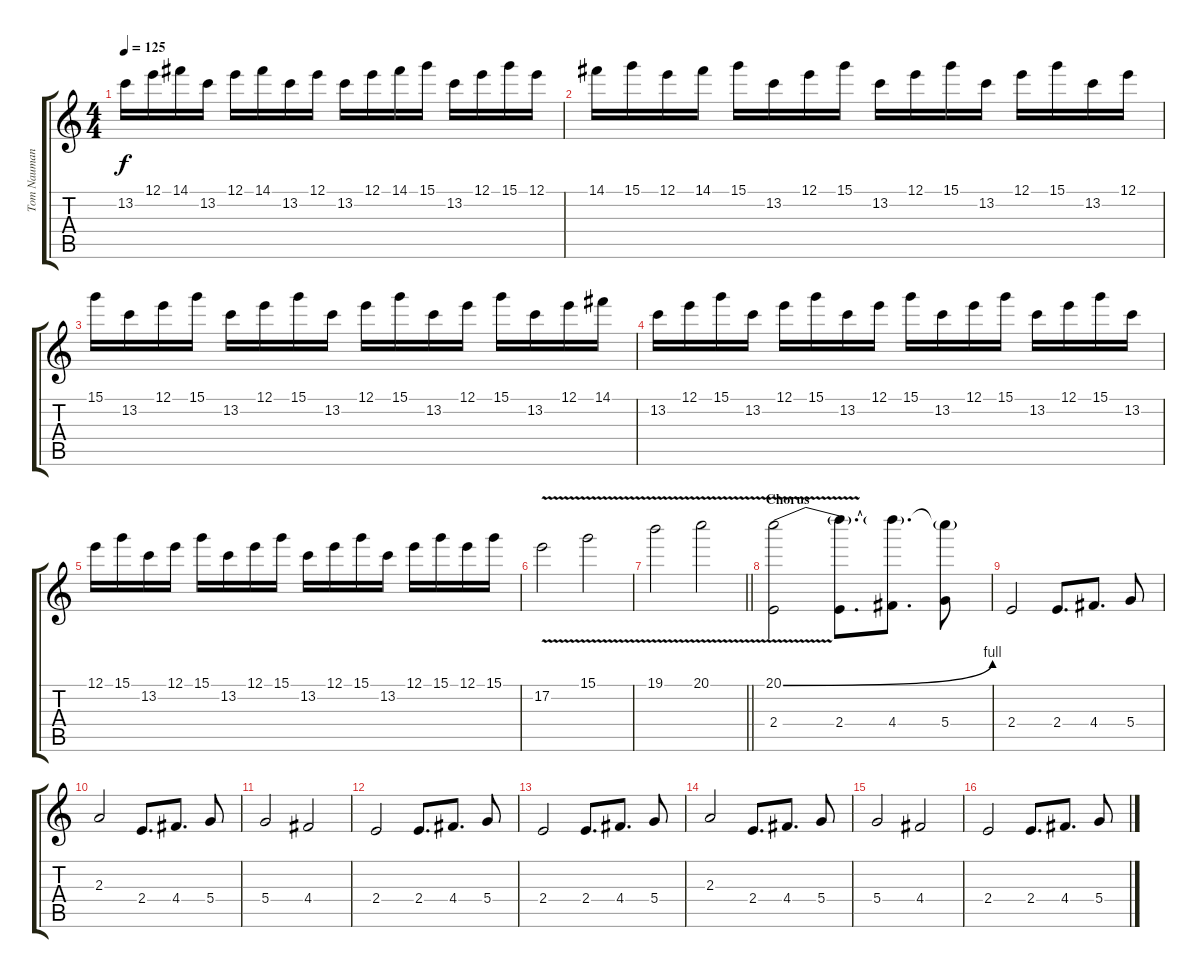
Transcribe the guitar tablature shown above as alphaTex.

\track ("Tom Naumann (1)" "Tom Nauman") {instrument distortionguitar}
\staff {score tabs}
\tuning (E4 B3 G3 D3 A2 E2) {hide}
\ts (4 4)
\tempo 125
\clef g2
\ks c
13.2.16{dy f} 12.1.16 14.1.16 13.2.16 12.1.16 14.1.16 13.2.16 12.1.16 13.2.16 12.1.16 14.1.16 15.1.16 13.2.16 12.1.16 15.1.16 12.1.16 |
14.1.16 15.1.16 12.1.16 14.1.16 15.1.16 13.2.16 12.1.16 15.1.16 13.2.16 12.1.16 15.1.16 13.2.16 12.1.16 15.1.16 13.2.16 12.1.16 |
15.1.16 13.2.16 12.1.16 15.1.16 13.2.16 12.1.16 15.1.16 13.2.16 12.1.16 15.1.16 13.2.16 12.1.16 15.1.16 13.2.16 12.1.16 14.1.16 |
13.2.16 12.1.16 15.1.16 13.2.16 12.1.16 15.1.16 13.2.16 12.1.16 15.1.16 13.2.16 12.1.16 15.1.16 13.2.16 12.1.16 15.1.16 13.2.16 |
12.1.16 15.1.16 13.2.16 12.1.16 15.1.16 13.2.16 12.1.16 15.1.16 13.2.16 12.1.16 15.1.16 13.2.16 12.1.16 15.1.16 12.1.16 15.1.16 |
17.2{v}.2 15.1{v}.2 |
\barLineRight lightlight
19.1{v}.2 20.1{v}.2 |
\section ("" "Chorus")
(20.1{be (bend 0 0 60 4) v} 2.4).2{volume 13} (20.1{t} 2.4).8{d} (20.1{t} 4.4).8{d} (20.1{t} 5.4).8 |
2.4.2 2.4.8{d} 4.4.8{d} 5.4.8 |
2.3.2 2.4.8{d} 4.4.8{d} 5.4.8 |
5.4.2 4.4.2 |
2.4.2 2.4.8{d} 4.4.8{d} 5.4.8 |
2.4.2 2.4.8{d} 4.4.8{d} 5.4.8 |
2.3.2 2.4.8{d} 4.4.8{d} 5.4.8 |
5.4.2 4.4.2 |
2.4.2 2.4.8{d} 4.4.8{d} 5.4.8
